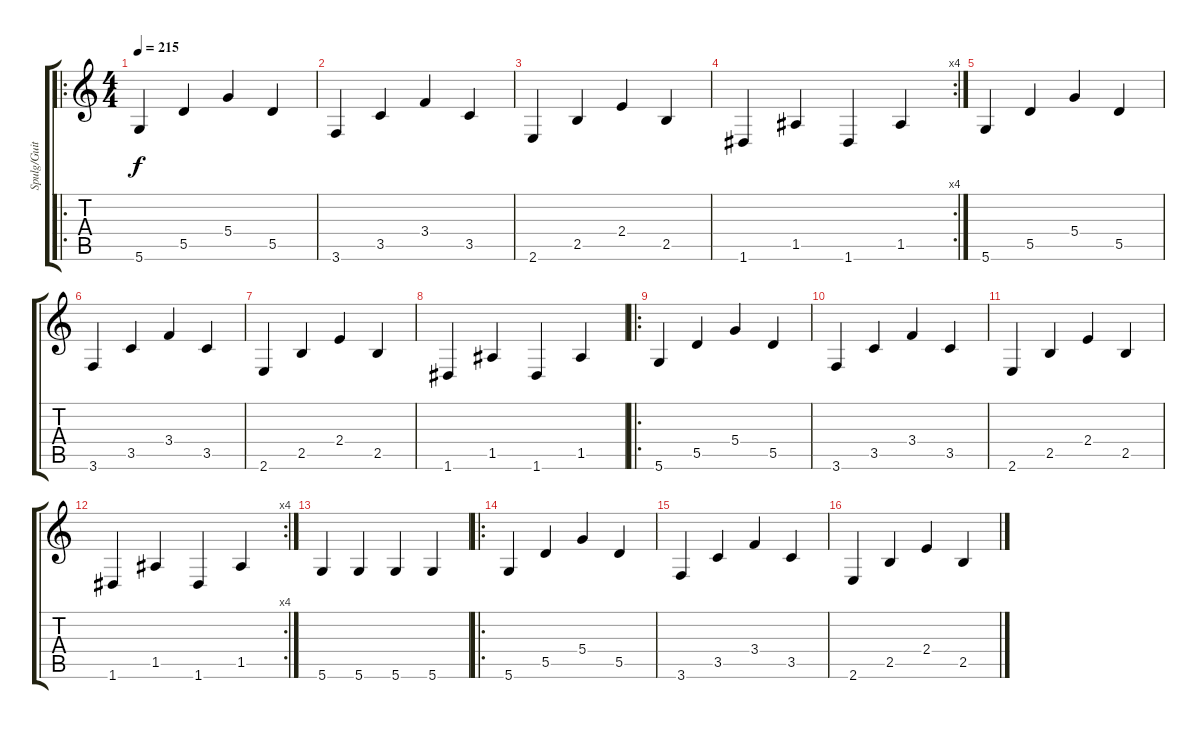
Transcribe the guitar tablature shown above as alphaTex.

\track ("Spulg/Guitar" "Spulg/Guit") {instrument electricguitarclean}
\staff {score tabs}
\tuning (E4 B3 G3 D3 A2 D2) {hide}
\ro
\ts (4 4)
\tempo 215
\clef g2
\ks c
5.6.4{dy f volume 15 instrument distortionguitar} 5.5.4 5.4.4 5.5.4 |
3.6.4 3.5.4 3.4.4 3.5.4 |
2.6.4 2.5.4 2.4.4 2.5.4 |
\rc 4
1.6.4 1.5.4 1.6.4 1.5.4 |
5.6.4{volume 12 instrument electricguitarclean} 5.5.4 5.4.4 5.5.4 |
3.6.4 3.5.4 3.4.4 3.5.4 |
2.6.4 2.5.4 2.4.4 2.5.4 |
1.6.4 1.5.4 1.6.4 1.5.4 |
\ro
5.6.4 5.5.4 5.4.4 5.5.4 |
3.6.4 3.5.4 3.4.4 3.5.4 |
2.6.4 2.5.4 2.4.4 2.5.4 |
\rc 4
1.6.4 1.5.4 1.6.4 1.5.4 |
5.6.4 5.6.4 5.6.4 5.6.4 |
\ro
5.6.4{volume 15 instrument distortionguitar} 5.5.4 5.4.4 5.5.4 |
3.6.4 3.5.4 3.4.4 3.5.4 |
2.6.4 2.5.4 2.4.4 2.5.4
